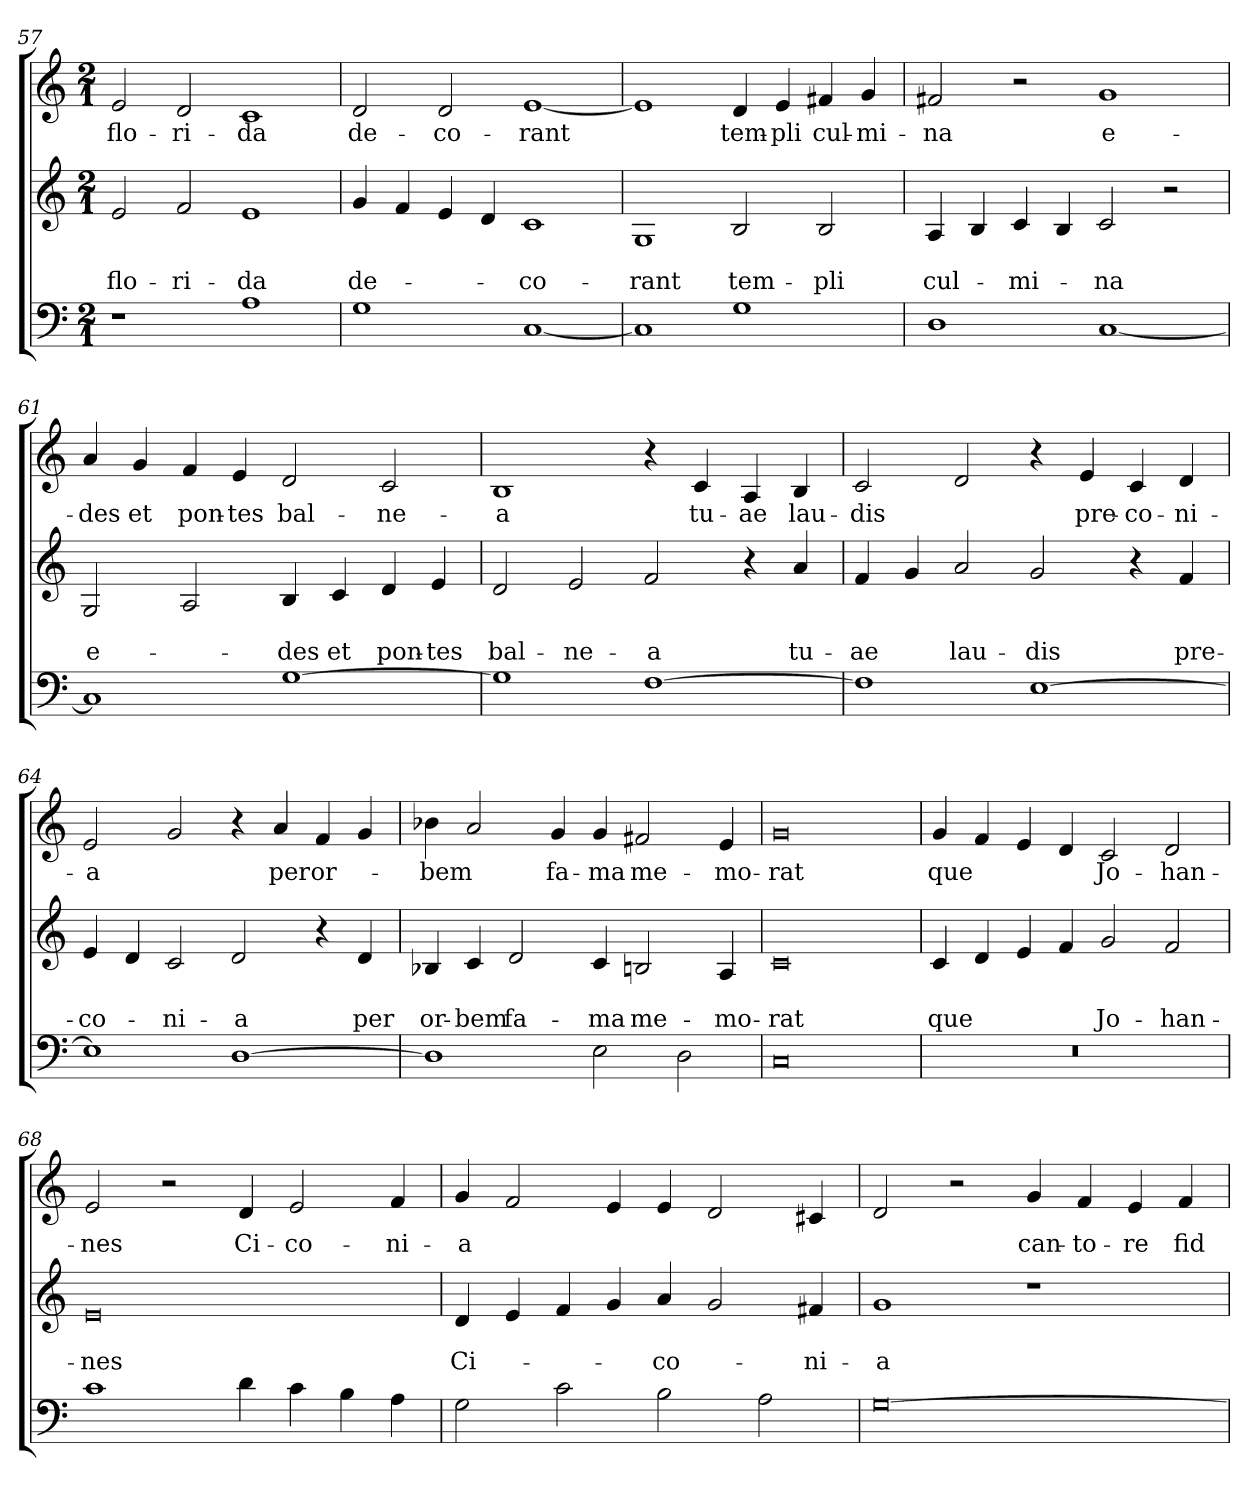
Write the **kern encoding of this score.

**kern	**kern	**text	**text	**kern	**text
*part3	*part2	*part2	*part2	*part1	*part1
*staff3	*staff2	*staff2	*staff2	*staff1	*staff1
*clefF4	*clefG2	*	*	*clefG2	*
*k[]	*k[]	*	*	*k[]	*
*C:	*C:	*	*	*C:	*
*M2/1	*M2/1	*	*	*M2/1	*
=57	=57	=57	=57	=57	=57
1r	2e/	.	flo-	2e/	flo-
.	2f/	.	-ri-	2d/	-ri-
1A	1e	.	-da	1c	-da
=58	=58	=58	=58	=58	=58
1G	4g/	.	de-	2d/	de-
.	4f/	.	.	.	.
.	4e/	.	.	2d/	-co-
.	4d/	.	.	.	.
[1C	1c	.	-co-	[1e	-rant
!!LO:PB:g=z
=59	=59	=59	=59	=59	=59
1C]	1G	.	-rant	1e]	.
1G	2B/	.	tem-	4d/	tem-
.	.	.	.	4e/	-pli
.	2B/	.	-pli	4f#/	cul-
.	.	.	.	4g/	-mi-
=60	=60	=60	=60	=60	=60
1D	4A/	.	cul-	2f#/	-na
.	4B/	.	.	.	.
.	4c/	.	-mi-	2r	.
.	4B/	.	.	.	.
[1C	2c/	.	-na	1g	e-
.	2r	.	.	.	.
=61	=61	=61	=61	=61	=61
1C]	2G/	.	e-	4a/	-des
.	.	.	.	4g/	et
.	2A/	.	.	4f/	pon-
.	.	.	.	4e/	-tes
[1G	4B/	.	-des	2d/	bal-
.	4c/	.	et	.	.
.	4d/	.	pon-	2c/	-ne-
.	4e/	.	-tes	.	.
=62	=62	=62	=62	=62	=62
1G]	2d/	.	bal-	1B	-a
.	2e/	.	-ne-	.	.
[1F	2f/	.	-a	4r	.
.	.	.	.	4c/	tu-
.	4r	.	.	4A/	-ae
.	4a/	.	tu-	4B/	lau-
=63	=63	=63	=63	=63	=63
1F]	4f/	.	-ae	2c/	-dis
.	4g/	.	.	.	.
.	2a/	.	lau-	2d/	.
[1E	2g/	.	-dis	4r	.
.	.	.	.	4e/	pre-
.	4r	.	.	4c/	-co-
.	4f/	.	pre-	4d/	-ni-
!!LO:LB:g=z
=64	=64	=64	=64	=64	=64
1E]	4e/	.	-co-	2e/	-a
.	4d/	.	.	.	.
.	2c/	.	-ni-	2g/	.
[1D	2d/	.	-a	4r	.
.	.	.	.	4a/	per
.	4r	.	.	4f/	or-
.	4d/	.	per	4g/	.
=65	=65	=65	=65	=65	=65
1D]	4B-/	.	or-	4b-\	-bem
.	4c/	.	-bem	2a/	.
.	2d/	.	fa-	.	.
.	.	.	.	4g/	fa-
2E\	4c/	.	-ma	4g/	-ma
.	2Bn/	.	me-	2f#/	me-
2D\	.	.	.	.	.
.	4A/	.	-mo-	4e/	-mo-
=66	=66	=66	=66	=66	=66
0C	0c	.	-rat	0g	-rat
=67	=67	=67	=67	=67	=67
0r	4c/	.	que	4g/	que
.	4d/	.	.	4f/	.
.	4e/	.	.	4e/	.
.	4f/	.	.	4d/	.
.	2g/	.	Jo-	2c/	Jo-
.	2f/	.	-han-	2d/	-han-
=68	=68	=68	=68	=68	=68
1c	0e	.	-nes	2e/	-nes
.	.	.	.	2r	.
4d\	.	.	.	4d/	Ci-
4c\	.	.	.	2e/	-co-
4B\	.	.	.	.	.
4A\	.	.	.	4f/	-ni-
!!LO:LB:g=z
=69	=69	=69	=69	=69	=69
2G\	4d/	.	Ci-	4g/	-a
.	4e/	.	.	2f/	.
2c\	4f/	.	.	.	.
.	4g/	.	.	4e/	.
2B\	4a/	.	-co-	4e/	.
.	2g/	.	.	2d/	.
2A\	.	.	.	.	.
.	4f#/	.	-ni-	4c#/	.
=70	=70	=70	=70	=70	=70
[0G	1g	.	-a	2d/	.
.	.	.	.	2r	.
.	1r	.	.	4g/	can-
.	.	.	.	4f/	-to-
.	.	.	.	4e/	-re
.	.	.	.	4f/	fid-
=	=	=	=	=	=
*-	*-	*-	*-	*-	*-
